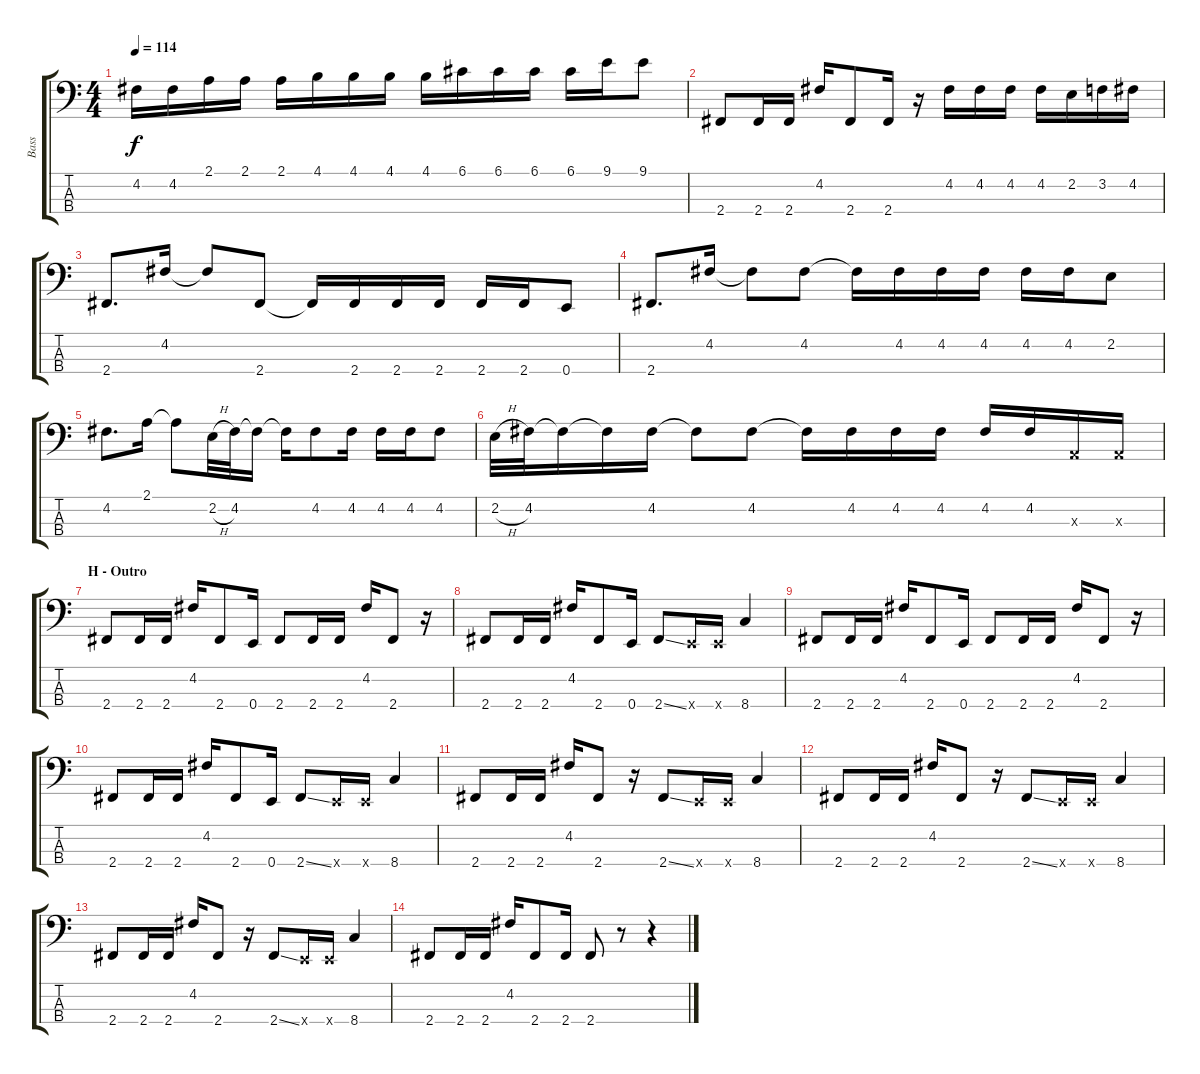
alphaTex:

\track ("Bass" "Bass") {instrument electricbasspick}
\staff {score tabs}
\tuning (G2 D2 A1 E1) {hide}
\ts (4 4)
\tempo 114
\clef f4
\ks c
4.2.16{dy f} 4.2.16 2.1.16 2.1.16 2.1.16 4.1.16 4.1.16 4.1.16 4.1.16 6.1.16 6.1.16 6.1.16 6.1.16 9.1.16 9.1.8 |
2.4.8 2.4.16 2.4.16 4.2.16 2.4.8 2.4.16 r.16 4.2.16 4.2.16 4.2.16 4.2.16 2.2.16 3.2.16 4.2.16 |
2.4.8{d} 4.2.16 4.2{t}.8 2.4.8 2.4{t}.16 2.4.16 2.4.16 2.4.16 2.4.16 2.4.16 0.4.8 |
2.4.8{d} 4.2.16 4.2{t}.8 4.2.8 4.2{t}.16 4.2.16 4.2.16 4.2.16 4.2.16 4.2.16 2.2.8 |
4.2.8{d} 2.1.16 2.1{t}.8 2.2{h}.32 4.2.32 4.2{t}.16 4.2{t}.16 4.2.8 4.2.16 4.2.16 4.2.16 4.2.8 |
2.2{h}.32 4.2.32 4.2{t}.16 4.2{t}.16 4.2.16 4.2{t}.8 4.2.8 4.2{t}.16 4.2.16 4.2.16 4.2.16 4.2.16 4.2.16 0.3{x}.16 0.3{x}.16 |
\section ("" "H - Outro")
2.4.8 2.4.16 2.4.16 4.2.16 2.4.8 0.4.16 2.4.8 2.4.16 2.4.16 4.2.16 2.4.8 r.16 |
2.4.8 2.4.16 2.4.16 4.2.16 2.4.8 0.4.16 2.4{ss}.8 0.4{x}.16 0.4{x}.16 8.4.4 |
2.4.8 2.4.16 2.4.16 4.2.16 2.4.8 0.4.16 2.4.8 2.4.16 2.4.16 4.2.16 2.4.8 r.16 |
2.4.8 2.4.16 2.4.16 4.2.16 2.4.8 0.4.16 2.4{ss}.8 0.4{x}.16 0.4{x}.16 8.4.4 |
2.4.8 2.4.16 2.4.16 4.2.16 2.4.8 r.16 2.4{ss}.8 0.4{x}.16 0.4{x}.16 8.4.4 |
2.4.8 2.4.16 2.4.16 4.2.16 2.4.8 r.16 2.4{ss}.8 0.4{x}.16 0.4{x}.16 8.4.4 |
2.4.8 2.4.16 2.4.16 4.2.16 2.4.8 r.16 2.4{ss}.8 0.4{x}.16 0.4{x}.16 8.4.4 |
2.4.8 2.4.16 2.4.16 4.2.16 2.4.8 2.4.16 2.4.8 r.8 r.4
